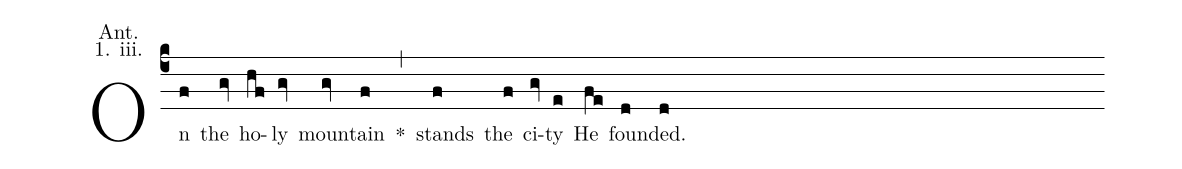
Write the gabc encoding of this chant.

annotation: Ant.;
annotation: 1. iii.;
%%
(c4) On(f) the(gv) ho(hf)ly(gv) moun(gv)tain(f) <sp>*</sp>(,) stands(f) the(f) ci(gv)ty(e) He(fe) found(d)ed.(d)
